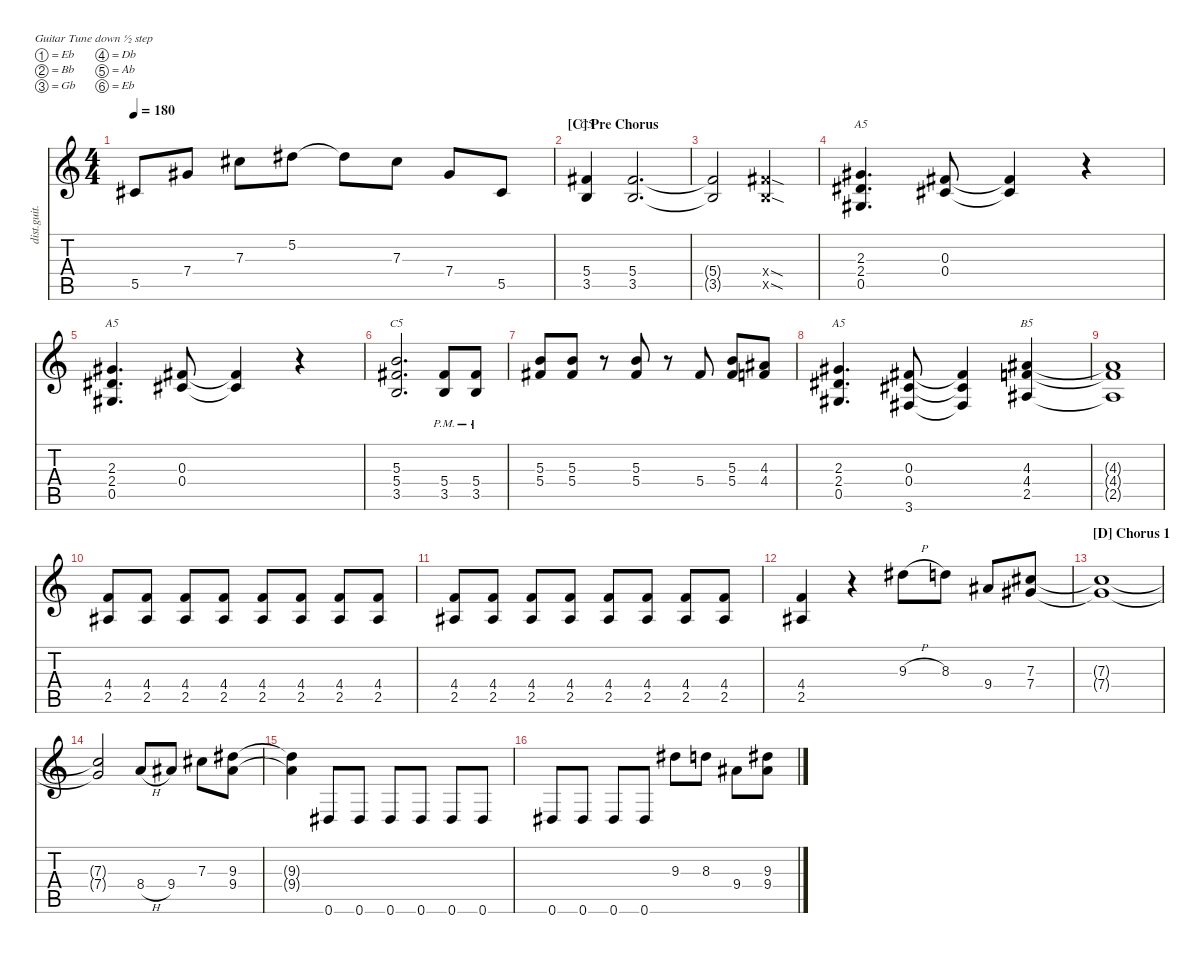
\defaultSystemsLayout 4
\hideDynamics
\bracketExtendMode nobrackets
\otherSystemsTrackNameOrientation horizontal
\track ("Guitar 1" "dist.guit.") {instrument distortionguitar}
\staff {score tabs}
\tuning (Eb4 Bb3 Gb3 Db3 Ab2 Eb2)
\chord ("C5" x x x 5 3 x) {showdiagram false showfingering false}
\chord ("A5" x x 2 2 0 x) {showdiagram false showfingering false barre 2}
\chord ("C5" x x 5 5 3 x) {showdiagram false showfingering false}
\chord ("B5" x x 4 4 2 x) {showdiagram false showfingering false}
\ts (4 4)
\tempo 180
\clef g2
\ks c
5.5{acc #}.8{dy mf beam Up} 7.4{acc #}.8{beam Up} 7.3{acc #}.8{beam Down} 5.2{acc #}.8{beam Down} 5.2{t acc #}.8{beam Down} 7.3{acc #}.8{beam Down} 7.4{acc #}.8{beam Up} 5.5{acc #}.8{beam Up} |
\section ("C" "Pre Chorus")
(3.5 5.4{acc #}).4{ch "C5" beam Up} (3.5 5.4{acc #}).2{d beam Up} |
(5.4{t acc #} 3.5{t}).2{beam Up} (3.5{sod x} 5.4{sod x acc #}).2{beam Up} |
(0.5{acc #} 2.4{acc #} 2.3{acc #}).4{d ch "A5" beam Up} (0.4{acc #} 0.3{acc #}).8{beam Up} (0.3{t acc #} 0.4{t acc #}).4{beam Up} r.4{beam Up} |
(0.5{acc #} 2.4{acc #} 2.3{acc #}).4{d ch "A5" beam Up} (0.4{acc #} 0.3{acc #}).8{beam Up} (0.3{t acc #} 0.4{t acc #}).4{beam Up} r.4{beam Up} |
(3.5 5.4{acc #} 5.3).2{d ch "C5" beam Up} (3.5{pm} 5.4{pm acc #}).8{beam Up} (3.5{pm} 5.4{pm acc #}).8{beam Up} |
(5.4{acc #} 5.3).8{beam Up} (5.3 5.4{acc #}).8{beam Up} r.8{beam Up} (5.4{acc #} 5.3).8{beam Up} r.8{beam Up} 5.4{acc #}.8{beam Up} (5.4{acc #} 5.3).8{beam Up} (4.3{acc #} 4.4).8{beam Up} |
(0.5{acc #} 2.4{acc #} 2.3{acc #}).4{d ch "A5" beam Up} (3.6{acc #} 0.4{acc #} 0.3{acc #}).8{beam Up} (0.3{t acc #} 0.4{t acc #} 3.6{t acc #}).4{beam Up} (2.5{acc #} 4.4 4.3{acc #}).4{ch "B5" beam Up} |
(4.3{t acc #} 4.4{t} 2.5{t acc #}).1{beam Up} |
(2.5{acc #} 4.4).8{beam Up} (2.5{acc #} 4.4).8{beam Up} (2.5{acc #} 4.4).8{beam Up} (2.5{acc #} 4.4).8{beam Up} (2.5{acc #} 4.4).8{beam Up} (2.5{acc #} 4.4).8{beam Up} (2.5{acc #} 4.4).8{beam Up} (2.5{acc #} 4.4).8{beam Up} |
(2.5{acc #} 4.4).8{beam Up} (2.5{acc #} 4.4).8{beam Up} (2.5{acc #} 4.4).8{beam Up} (2.5{acc #} 4.4).8{beam Up} (2.5{acc #} 4.4).8{beam Up} (2.5{acc #} 4.4).8{beam Up} (2.5{acc #} 4.4).8{beam Up} (2.5{acc #} 4.4).8{beam Up} |
(2.5{acc #} 4.4).4{beam Up} r.4{beam Up} 9.3{h acc #}.8{beam Down} 8.3.8{beam Down} 9.4{acc #}.8{beam Up} (7.4{acc #} 7.3{acc #}).8{beam Up} |
\section ("D" "Chorus 1")
(7.3{t acc #} 7.4{t acc #}).1{beam Up} |
(7.3{t acc #} 7.4{t acc #}).2{beam Up} 8.4{h}.8{beam Up} 9.4{acc #}.8{beam Up} 7.3{acc #}.8{beam Down} (9.3{acc #} 9.4{acc #}).8{beam Down} |
(9.4{t acc #} 9.3{t acc #}).4{beam Down} 0.6{acc #}.8{beam Up} 0.6{acc #}.8{beam Up} 0.6{acc #}.8{beam Up} 0.6{acc #}.8{beam Up} 0.6{acc #}.8{beam Up} 0.6{acc #}.8{beam Up} |
0.6{acc #}.8{beam Up} 0.6{acc #}.8{beam Up} 0.6{acc #}.8{beam Up} 0.6{acc #}.8{beam Up} 9.3{acc #}.8{beam Down} 8.3.8{beam Down} 9.4{acc #}.8{beam Down} (9.4{acc #} 9.3{acc #}).8{beam Down}
